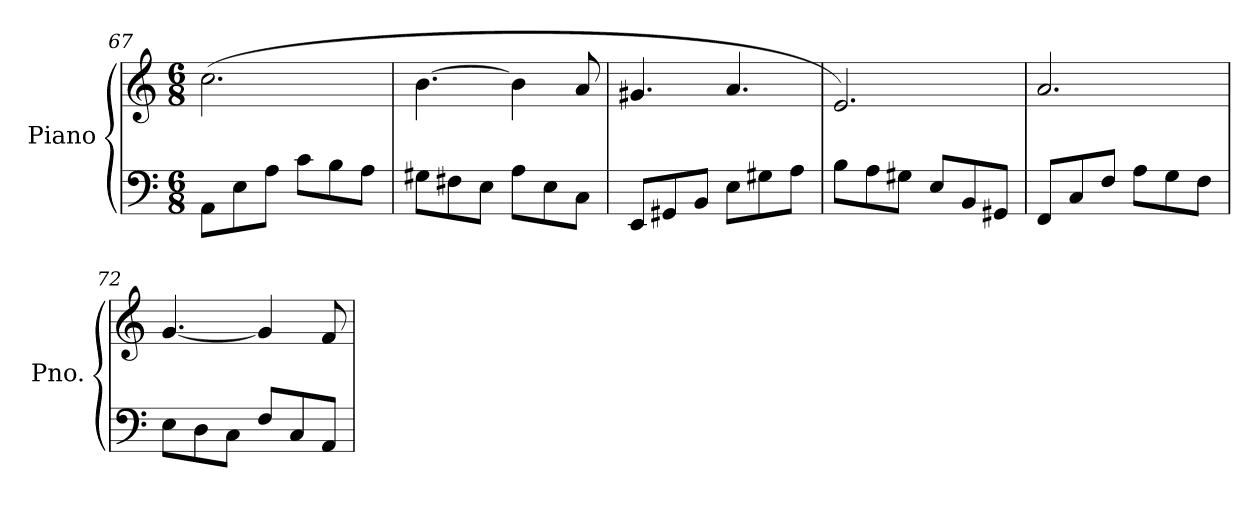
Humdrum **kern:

**kern	**kern
*part1	*part1
*staff2	*staff1
*I"Piano	*
*I'Pno.	*
*clefF4	*clefG2
*k[]	*k[]
*M6/8	*M6/8
=67	=67
8AA\L	(>2.cc\
8E\	.
8A\J	.
8c\L	.
8B\	.
8A\J	.
!!LO:LB:g=z
=68	=68
8G#X\L	[4.b\
8F#X\	.
8E\J	.
8A\L	4b\]
8E\	.
8C\J	8a/
=69	=69
8EE/L	4.g#X/
8GG#X/	.
8BB/J	.
8E\L	4.a/
8G#X\	.
8A\J	.
=70	=70
8B\L	2.e/)
8A\	.
8G#X\J	.
8E/L	.
8BB/	.
8GG#X/J	.
=71	=71
8FF/L	2.a/
8C/	.
8F/J	.
8A\L	.
8G\	.
8F\J	.
=72	=72
8E\L	[4.g/
8D\	.
8C\J	.
8F/L	4g/]
8C/	.
8AA/J	8f/
=	=
*-	*-
